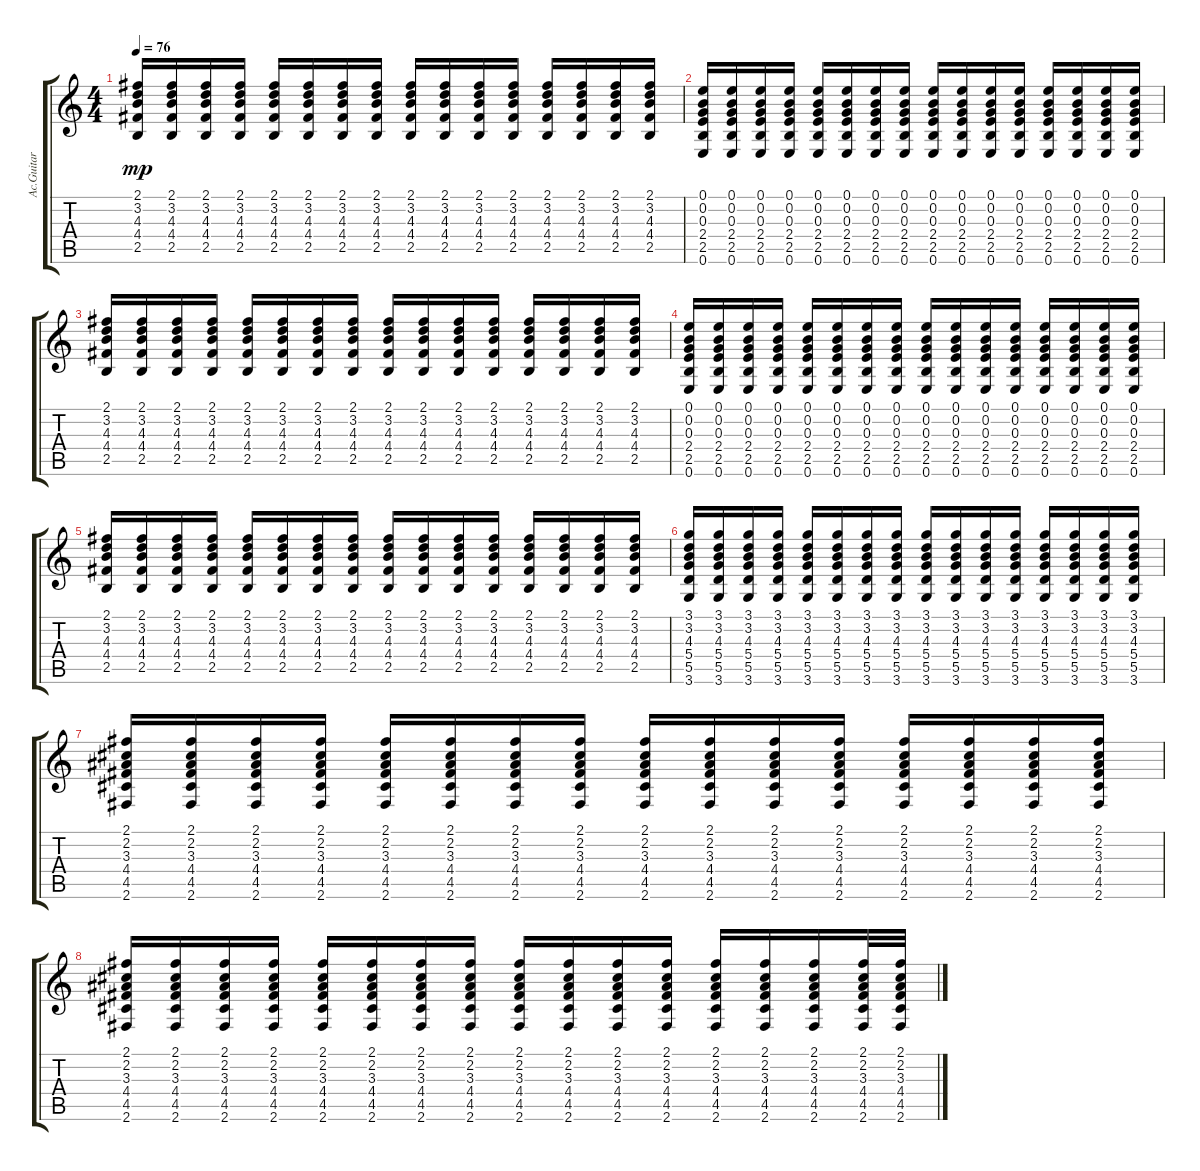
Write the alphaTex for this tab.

\track ("Ac.Guitar II" "Ac.Guitar ") {instrument acousticguitarsteel}
\staff {score tabs}
\tuning (E4 B3 G3 D3 A2 E2) {hide}
\ts (4 4)
\tempo 76
\clef g2
\ks c
(2.1 3.2 4.3 4.4 2.5).16{dy mp} (2.1 3.2 4.3 4.4 2.5).16 (2.1 3.2 4.3 4.4 2.5).16 (2.1 3.2 4.3 4.4 2.5).16 (2.1 3.2 4.3 4.4 2.5).16 (2.1 3.2 4.3 4.4 2.5).16 (2.1 3.2 4.3 4.4 2.5).16 (2.1 3.2 4.3 4.4 2.5).16 (2.1 3.2 4.3 4.4 2.5).16 (2.1 3.2 4.3 4.4 2.5).16 (2.1 3.2 4.3 4.4 2.5).16 (2.1 3.2 4.3 4.4 2.5).16 (2.1 3.2 4.3 4.4 2.5).16 (2.1 3.2 4.3 4.4 2.5).16 (2.1 3.2 4.3 4.4 2.5).16 (2.1 3.2 4.3 4.4 2.5).16 |
(0.1 0.2 0.3 2.4 2.5 0.6).16 (0.1 0.2 0.3 2.4 2.5 0.6).16 (0.1 0.2 0.3 2.4 2.5 0.6).16 (0.1 0.2 0.3 2.4 2.5 0.6).16 (0.1 0.2 0.3 2.4 2.5 0.6).16 (0.1 0.2 0.3 2.4 2.5 0.6).16 (0.1 0.2 0.3 2.4 2.5 0.6).16 (0.1 0.2 0.3 2.4 2.5 0.6).16 (0.1 0.2 0.3 2.4 2.5 0.6).16 (0.1 0.2 0.3 2.4 2.5 0.6).16 (0.1 0.2 0.3 2.4 2.5 0.6).16 (0.1 0.2 0.3 2.4 2.5 0.6).16 (0.1 0.2 0.3 2.4 2.5 0.6).16 (0.1 0.2 0.3 2.4 2.5 0.6).16 (0.1 0.2 0.3 2.4 2.5 0.6).16 (0.1 0.2 0.3 2.4 2.5 0.6).16 |
(2.1 3.2 4.3 4.4 2.5).16 (2.1 3.2 4.3 4.4 2.5).16 (2.1 3.2 4.3 4.4 2.5).16 (2.1 3.2 4.3 4.4 2.5).16 (2.1 3.2 4.3 4.4 2.5).16 (2.1 3.2 4.3 4.4 2.5).16 (2.1 3.2 4.3 4.4 2.5).16 (2.1 3.2 4.3 4.4 2.5).16 (2.1 3.2 4.3 4.4 2.5).16 (2.1 3.2 4.3 4.4 2.5).16 (2.1 3.2 4.3 4.4 2.5).16 (2.1 3.2 4.3 4.4 2.5).16 (2.1 3.2 4.3 4.4 2.5).16 (2.1 3.2 4.3 4.4 2.5).16 (2.1 3.2 4.3 4.4 2.5).16 (2.1 3.2 4.3 4.4 2.5).16 |
(0.1 0.2 0.3 2.4 2.5 0.6).16 (0.1 0.2 0.3 2.4 2.5 0.6).16 (0.1 0.2 0.3 2.4 2.5 0.6).16 (0.1 0.2 0.3 2.4 2.5 0.6).16 (0.1 0.2 0.3 2.4 2.5 0.6).16 (0.1 0.2 0.3 2.4 2.5 0.6).16 (0.1 0.2 0.3 2.4 2.5 0.6).16 (0.1 0.2 0.3 2.4 2.5 0.6).16 (0.1 0.2 0.3 2.4 2.5 0.6).16 (0.1 0.2 0.3 2.4 2.5 0.6).16 (0.1 0.2 0.3 2.4 2.5 0.6).16 (0.1 0.2 0.3 2.4 2.5 0.6).16 (0.1 0.2 0.3 2.4 2.5 0.6).16 (0.1 0.2 0.3 2.4 2.5 0.6).16 (0.1 0.2 0.3 2.4 2.5 0.6).16 (0.1 0.2 0.3 2.4 2.5 0.6).16 |
(2.1 3.2 4.3 4.4 2.5).16 (2.1 3.2 4.3 4.4 2.5).16 (2.1 3.2 4.3 4.4 2.5).16 (2.1 3.2 4.3 4.4 2.5).16 (2.1 3.2 4.3 4.4 2.5).16 (2.1 3.2 4.3 4.4 2.5).16 (2.1 3.2 4.3 4.4 2.5).16 (2.1 3.2 4.3 4.4 2.5).16 (2.1 3.2 4.3 4.4 2.5).16 (2.1 3.2 4.3 4.4 2.5).16 (2.1 3.2 4.3 4.4 2.5).16 (2.1 3.2 4.3 4.4 2.5).16 (2.1 3.2 4.3 4.4 2.5).16 (2.1 3.2 4.3 4.4 2.5).16 (2.1 3.2 4.3 4.4 2.5).16 (2.1 3.2 4.3 4.4 2.5).16 |
(3.1 3.2 4.3 5.4 5.5 3.6).16 (3.1 3.2 4.3 5.4 5.5 3.6).16 (3.1 3.2 4.3 5.4 5.5 3.6).16 (3.1 3.2 4.3 5.4 5.5 3.6).16 (3.1 3.2 4.3 5.4 5.5 3.6).16 (3.1 3.2 4.3 5.4 5.5 3.6).16 (3.1 3.2 4.3 5.4 5.5 3.6).16 (3.1 3.2 4.3 5.4 5.5 3.6).16 (3.1 3.2 4.3 5.4 5.5 3.6).16 (3.1 3.2 4.3 5.4 5.5 3.6).16 (3.1 3.2 4.3 5.4 5.5 3.6).16 (3.1 3.2 4.3 5.4 5.5 3.6).16 (3.1 3.2 4.3 5.4 5.5 3.6).16 (3.1 3.2 4.3 5.4 5.5 3.6).16 (3.1 3.2 4.3 5.4 5.5 3.6).16 (3.1 3.2 4.3 5.4 5.5 3.6).16 |
(2.1 2.2 3.3 4.4 4.5 2.6).16 (2.1 2.2 3.3 4.4 4.5 2.6).16 (2.1 2.2 3.3 4.4 4.5 2.6).16 (2.1 2.2 3.3 4.4 4.5 2.6).16 (2.1 2.2 3.3 4.4 4.5 2.6).16 (2.1 2.2 3.3 4.4 4.5 2.6).16 (2.1 2.2 3.3 4.4 4.5 2.6).16 (2.1 2.2 3.3 4.4 4.5 2.6).16 (2.1 2.2 3.3 4.4 4.5 2.6).16 (2.1 2.2 3.3 4.4 4.5 2.6).16 (2.1 2.2 3.3 4.4 4.5 2.6).16 (2.1 2.2 3.3 4.4 4.5 2.6).16 (2.1 2.2 3.3 4.4 4.5 2.6).16 (2.1 2.2 3.3 4.4 4.5 2.6).16 (2.1 2.2 3.3 4.4 4.5 2.6).16 (2.1 2.2 3.3 4.4 4.5 2.6).16 |
(2.1 2.2 3.3 4.4 4.5 2.6).16 (2.1 2.2 3.3 4.4 4.5 2.6).16 (2.1 2.2 3.3 4.4 4.5 2.6).16 (2.1 2.2 3.3 4.4 4.5 2.6).16 (2.1 2.2 3.3 4.4 4.5 2.6).16 (2.1 2.2 3.3 4.4 4.5 2.6).16 (2.1 2.2 3.3 4.4 4.5 2.6).16 (2.1 2.2 3.3 4.4 4.5 2.6).16 (2.1 2.2 3.3 4.4 4.5 2.6).16 (2.1 2.2 3.3 4.4 4.5 2.6).16 (2.1 2.2 3.3 4.4 4.5 2.6).16 (2.1 2.2 3.3 4.4 4.5 2.6).16 (2.1 2.2 3.3 4.4 4.5 2.6).16 (2.1 2.2 3.3 4.4 4.5 2.6).16 (2.1 2.2 3.3 4.4 4.5 2.6).16 (2.1 2.2 3.3 4.4 4.5 2.6).32 (2.1 2.2 3.3 4.4 4.5 2.6).32
